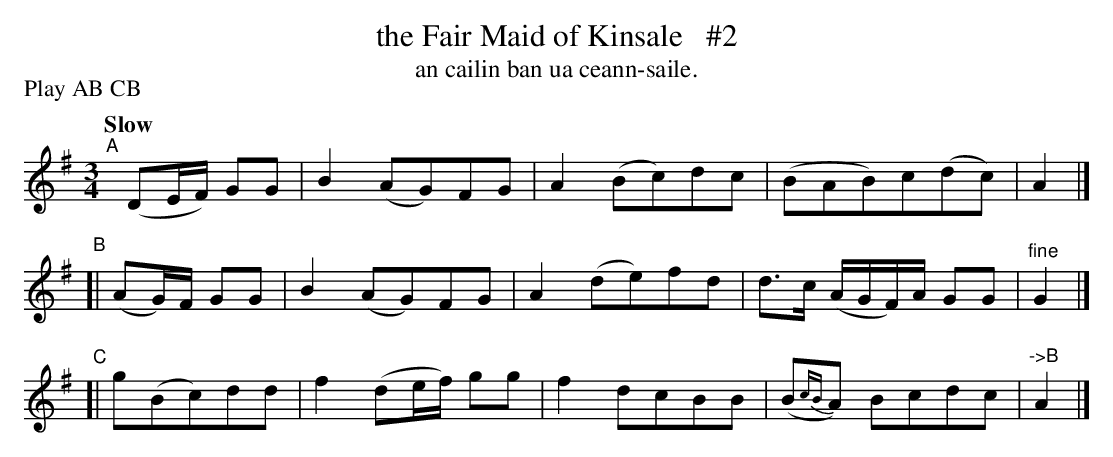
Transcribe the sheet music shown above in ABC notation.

X:1
T: the Fair Maid of Kinsale   #2
T: an cailin ban ua ceann-saile.
P: Play AB CB
Q: "Slow"
M: 3/4
L: 1/8
K: G
"^A"[|](DE/F/) GG | B2 (AG)FG | A2 (Bc)dc | (BAB)c(dc) | A2 |]
"^B"[| (AG/)F/ GG | B2 (AG)FG | A2 (de)fd | d>c (A/G/F/)A/ GG | "^fine"G2 |]
"^C"[| /g(Bc)dd | f2 (de/f/) gg | f2 dcBB | (B{cB}A) Bcdc | "^->B"A2 |]
